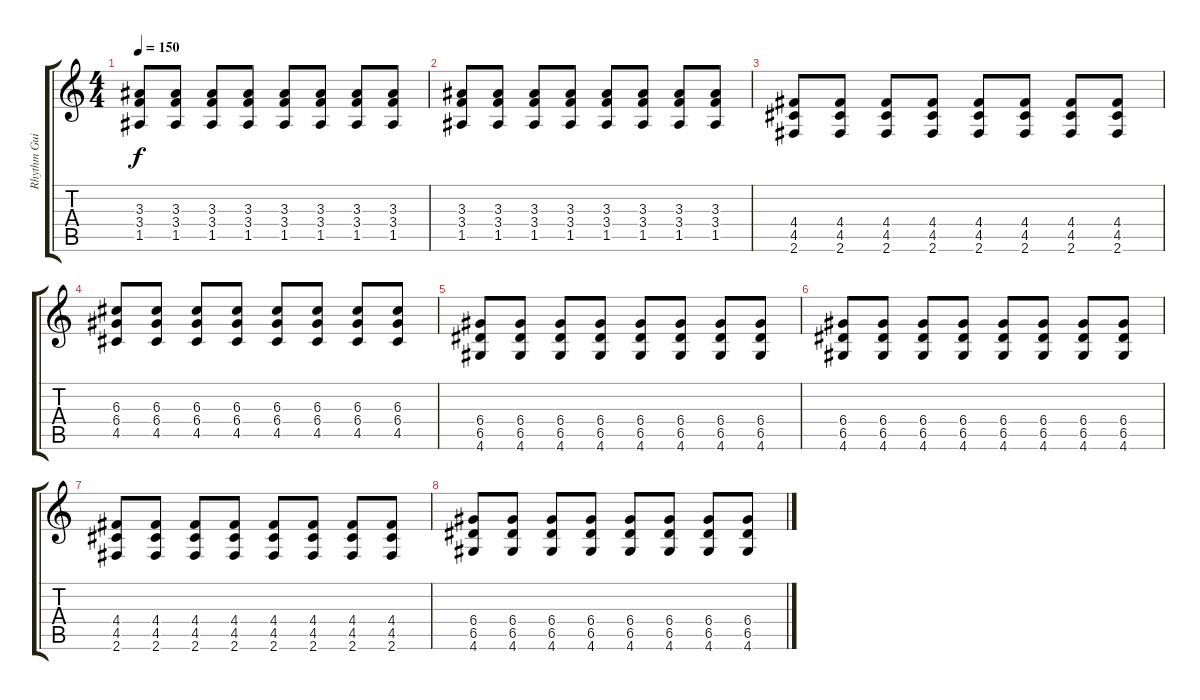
\track ("Rhythm Guitar (Jesper Strömblad)" "Rhythm Gui") {instrument distortionguitar}
\staff {score tabs}
\tuning (E4 B3 G3 D3 A2 E2) {hide}
\ts (4 4)
\tempo 150
\clef g2
\ks c
(3.3 3.4 1.5).8{dy f} (3.3 3.4 1.5).8 (3.3 3.4 1.5).8 (3.3 3.4 1.5).8 (3.3 3.4 1.5).8 (3.3 3.4 1.5).8 (3.3 3.4 1.5).8 (3.3 3.4 1.5).8 |
(3.3 3.4 1.5).8 (3.3 3.4 1.5).8 (3.3 3.4 1.5).8 (3.3 3.4 1.5).8 (3.3 3.4 1.5).8 (3.3 3.4 1.5).8 (3.3 3.4 1.5).8 (3.3 3.4 1.5).8 |
(4.4 4.5 2.6).8 (4.4 4.5 2.6).8 (4.4 4.5 2.6).8 (4.4 4.5 2.6).8 (4.4 4.5 2.6).8 (4.4 4.5 2.6).8 (4.4 4.5 2.6).8 (4.4 4.5 2.6).8 |
(6.3 6.4 4.5).8 (6.3 6.4 4.5).8 (6.3 6.4 4.5).8 (6.3 6.4 4.5).8 (6.3 6.4 4.5).8 (6.3 6.4 4.5).8 (6.3 6.4 4.5).8 (6.3 6.4 4.5).8 |
(6.4 6.5 4.6).8 (6.4 6.5 4.6).8 (6.4 6.5 4.6).8 (6.4 6.5 4.6).8 (6.4 6.5 4.6).8 (6.4 6.5 4.6).8 (6.4 6.5 4.6).8 (6.4 6.5 4.6).8 |
(6.4 6.5 4.6).8 (6.4 6.5 4.6).8 (6.4 6.5 4.6).8 (6.4 6.5 4.6).8 (6.4 6.5 4.6).8 (6.4 6.5 4.6).8 (6.4 6.5 4.6).8 (6.4 6.5 4.6).8 |
(4.4 4.5 2.6).8 (4.4 4.5 2.6).8 (4.4 4.5 2.6).8 (4.4 4.5 2.6).8 (4.4 4.5 2.6).8 (4.4 4.5 2.6).8 (4.4 4.5 2.6).8 (4.4 4.5 2.6).8 |
(6.4 6.5 4.6).8 (6.4 6.5 4.6).8 (6.4 6.5 4.6).8 (6.4 6.5 4.6).8 (6.4 6.5 4.6).8 (6.4 6.5 4.6).8 (6.4 6.5 4.6).8 (6.4 6.5 4.6).8
